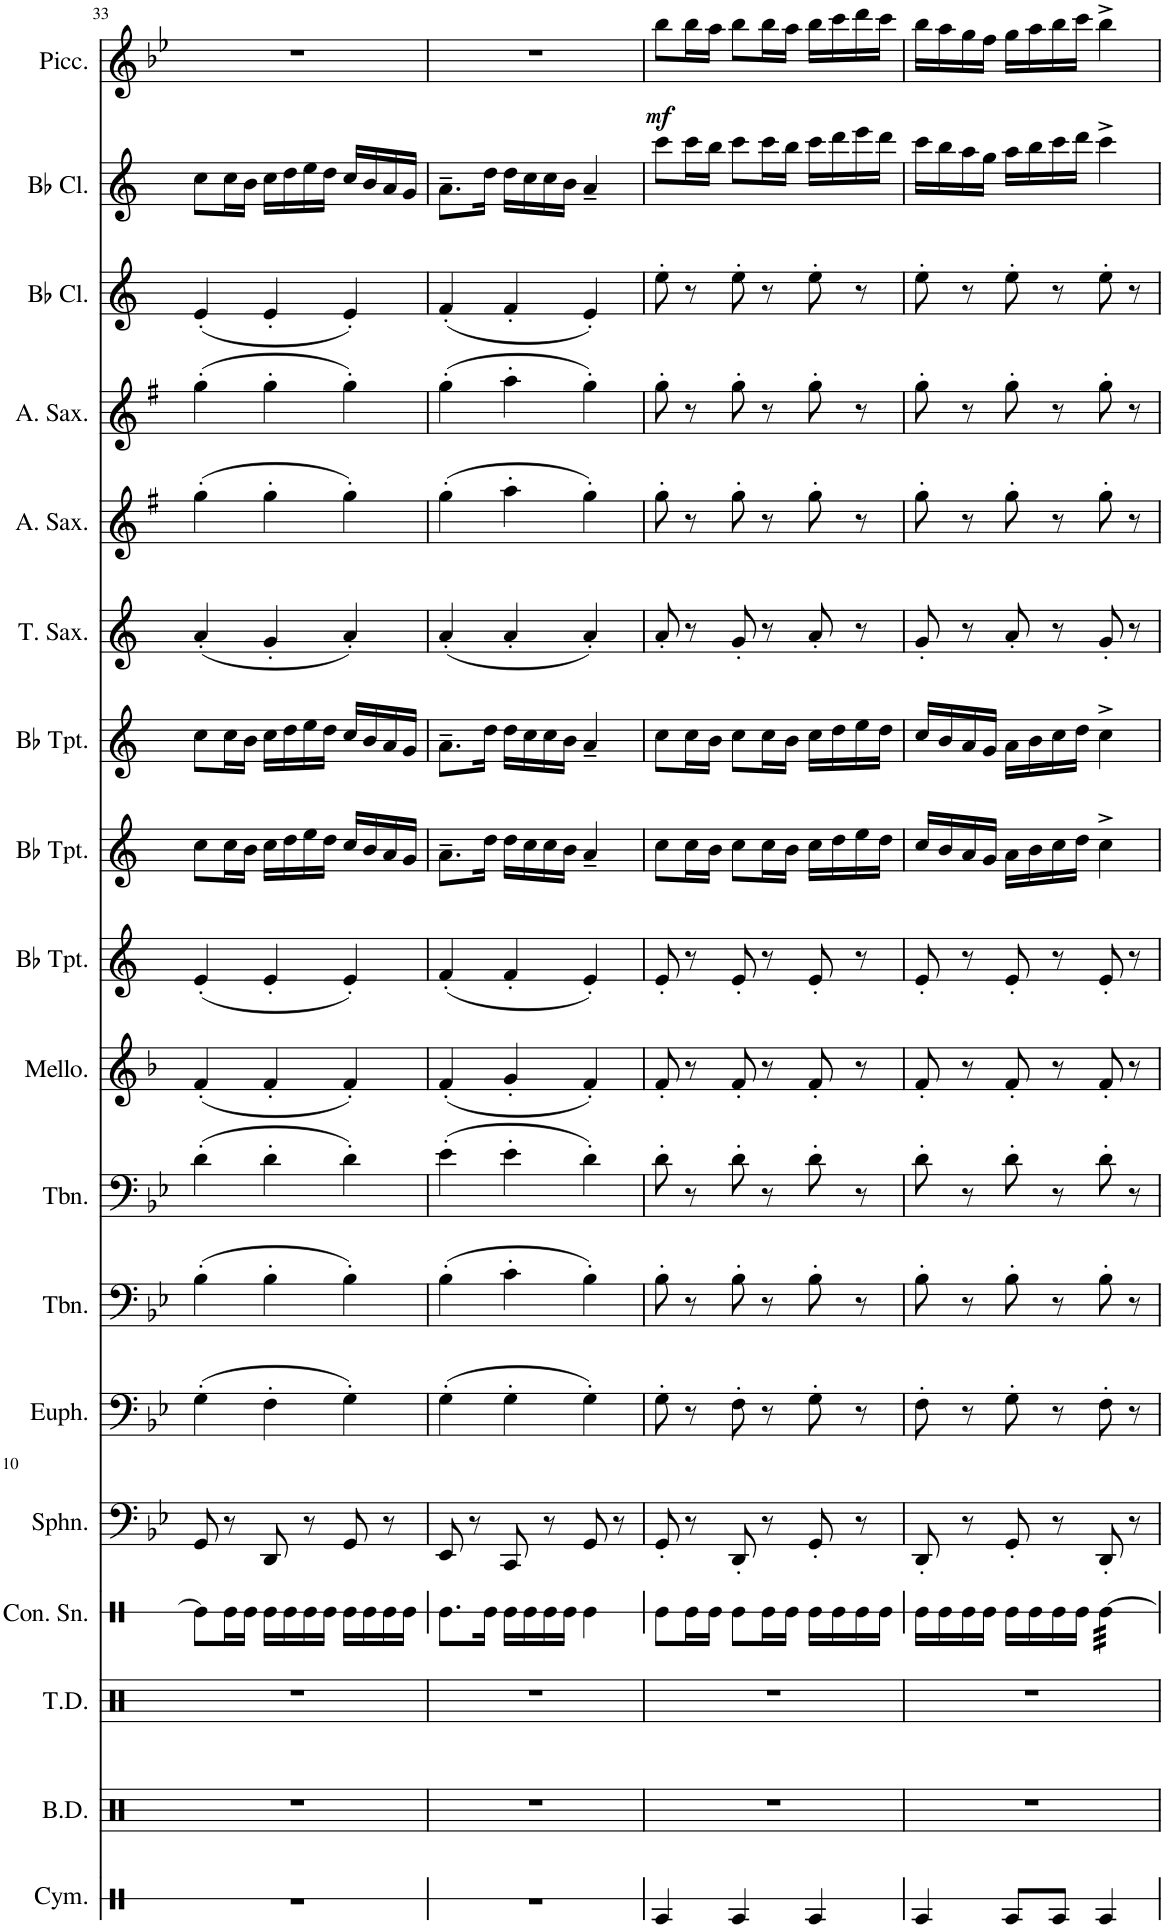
**kern	**kern	**kern	**kern	**kern	**kern	**kern	**kern	**kern	**kern	**kern	**kern	**kern	**kern	**kern	**kern	**kern	**kern	**dynam
*part18	*part17	*part16	*part15	*part14	*part13	*part12	*part11	*part10	*part9	*part8	*part7	*part6	*part5	*part4	*part3	*part2	*part1	*part1
*staff18	*staff17	*staff16	*staff15	*staff14	*staff13	*staff12	*staff11	*staff10	*staff9	*staff8	*staff7	*staff6	*staff5	*staff4	*staff3	*staff2	*staff1	*staff1
*I"Cymbals	*I"Bass Drums	*I"Tenor Drums	*I"Concert Snare Drum	*I"Sousaphone	*I"Euphonium	*I"Trombone	*I"Trombone	*I"Mellophone	*I"Bb Trumpet	*I"Bb Trumpet	*I"Bb Trumpet	*I"Tenor Saxophone	*I"Alto Saxophone	*I"Alto Saxophone	*I"Bb Clarinet	*I"Bb Clarinet	*I"Piccolo	*
*I'Cym.	*I'B.D.	*I'T.D.	*I'Con. Sn.	*I'Sphn.	*I'Euph.	*I'Tbn.	*I'Tbn.	*I'Mello.	*I'Bb Tpt.	*I'Bb Tpt.	*I'Bb Tpt.	*I'T. Sax.	*I'A. Sax.	*I'A. Sax.	*I'Bb Cl.	*I'Bb Cl.	*I'Picc.	*
!!LO:PB:g=z
*clefX	*clefX	*clefX	*clefX	*clefF4	*clefF4	*clefF4	*clefF4	*clefG2	*clefG2	*clefG2	*clefG2	*clefG2	*clefG2	*clefG2	*clefG2	*clefG2	*clefG2	*
*	*	*	*	*	*	*	*	*Trd4c7	*Trd1c2	*Trd1c2	*Trd1c2	*Trd8c14	*Trd5c9	*Trd5c9	*Trd1c2	*Trd1c2	*Trd-7c-12	*
*k[]	*k[]	*k[]	*k[]	*k[b-e-]	*k[b-e-]	*k[b-e-]	*k[b-e-]	*k[b-]	*k[]	*k[]	*k[]	*k[]	*k[f#]	*k[f#]	*k[]	*k[]	*k[b-e-]	*
*M3/4	*M3/4	*M3/4	*M3/4	*M3/4	*M3/4	*M3/4	*M3/4	*M3/4	*M3/4	*M3/4	*M3/4	*M3/4	*M3/4	*M3/4	*M3/4	*M3/4	*M3/4	*
=33	=33	=33	=33	=33	=33	=33	=33	=33	=33	=33	=33	=33	=33	=33	=33	=33	=33	=33
2.r	2.r	2.r	8Re\L]	8GG/	(4G'\	(4B-'\	(4d'\	(4f'/	(4e'/	8cc\L	8cc\L	(4a'/	(4gg'\	(4gg'\	(4e'/	8cc\L	2.r	.
.	.	.	16Re\L	8r	.	.	.	.	.	16cc\L	16cc\L	.	.	.	.	16cc\L	.	.
.	.	.	16Re\JJ	.	.	.	.	.	.	16b\JJ	16b\JJ	.	.	.	.	16b\JJ	.	.
.	.	.	16Re\LL	8DD/	4F'\	4B-'\	4d'\	4f'/	4e'/	16cc\LL	16cc\LL	4g'/	4gg'\	4gg'\	4e'/	16cc\LL	.	.
.	.	.	16Re\	.	.	.	.	.	.	16dd\	16dd\	.	.	.	.	16dd\	.	.
.	.	.	16Re\	8r	.	.	.	.	.	16ee\	16ee\	.	.	.	.	16ee\	.	.
.	.	.	16Re\JJ	.	.	.	.	.	.	16dd\JJ	16dd\JJ	.	.	.	.	16dd\JJ	.	.
.	.	.	16Re\LL	8GG/	4G'\)	4B-'\)	4d'\)	4f'/)	4e'/)	16cc/LL	16cc/LL	4a'/)	4gg'\)	4gg'\)	4e'/)	16cc/LL	.	.
.	.	.	16Re\	.	.	.	.	.	.	16b/	16b/	.	.	.	.	16b/	.	.
.	.	.	16Re\	8r	.	.	.	.	.	16a/	16a/	.	.	.	.	16a/	.	.
.	.	.	16Re\JJ	.	.	.	.	.	.	16g/JJ	16g/JJ	.	.	.	.	16g/JJ	.	.
=34	=34	=34	=34	=34	=34	=34	=34	=34	=34	=34	=34	=34	=34	=34	=34	=34	=34	=34
2.r	2.r	2.r	8.Re\L	8EE-/	(4G'\	(4B-'\	(4e-'\	(4f'/	(4f'/	8.a~\L	8.a~\L	(4a'/	(4gg'\	(4gg'\	(4f'/	8.a~\L	2.r	.
.	.	.	.	8r	.	.	.	.	.	.	.	.	.	.	.	.	.	.
.	.	.	16Re\Jk	.	.	.	.	.	.	16dd\Jk	16dd\Jk	.	.	.	.	16dd\Jk	.	.
.	.	.	16Re\LL	8CC/	4G'\	4c'\	4e-'\	4g'/	4f'/	16dd\LL	16dd\LL	4a'/	4aa'\	4aa'\	4f'/	16dd\LL	.	.
.	.	.	16Re\	.	.	.	.	.	.	16cc\	16cc\	.	.	.	.	16cc\	.	.
.	.	.	16Re\	8r	.	.	.	.	.	16cc\	16cc\	.	.	.	.	16cc\	.	.
.	.	.	16Re\JJ	.	.	.	.	.	.	16b\JJ	16b\JJ	.	.	.	.	16b\JJ	.	.
.	.	.	4Re\	8GG/	4G'\)	4B-'\)	4d'\)	4f'/)	4e'/)	4a~/	4a~/	4a'/)	4gg'\)	4gg'\)	4e'/)	4a~/	.	.
.	.	.	.	8r	.	.	.	.	.	.	.	.	.	.	.	.	.	.
=35	=35	=35	=35	=35	=35	=35	=35	=35	=35	=35	=35	=35	=35	=35	=35	=35	=35	=35
!	!	!	!	!	!	!	!	!	!	!	!	!	!	!	!	!	!	!LO:DY:b
4RA/	2.r	2.r	8Re\L	8GG'/	8G'\	8B-'\	8d'\	8f'/	8e'/	8cc\L	8cc\L	8a'/	8gg'\	8gg'\	8ee'\	8ccc\L	8bb-\L	mf
.	.	.	16Re\L	8r	8r	8r	8r	8r	8r	16cc\L	16cc\L	8r	8r	8r	8r	16ccc\L	16bb-\L	.
.	.	.	16Re\JJ	.	.	.	.	.	.	16b\JJ	16b\JJ	.	.	.	.	16bb\JJ	16aa\JJ	.
4RA/	.	.	8Re\L	8DD'/	8F'\	8B-'\	8d'\	8f'/	8e'/	8cc\L	8cc\L	8g'/	8gg'\	8gg'\	8ee'\	8ccc\L	8bb-\L	.
.	.	.	16Re\L	8r	8r	8r	8r	8r	8r	16cc\L	16cc\L	8r	8r	8r	8r	16ccc\L	16bb-\L	.
.	.	.	16Re\JJ	.	.	.	.	.	.	16b\JJ	16b\JJ	.	.	.	.	16bb\JJ	16aa\JJ	.
4RA/	.	.	16Re\LL	8GG'/	8G'\	8B-'\	8d'\	8f'/	8e'/	16cc\LL	16cc\LL	8a'/	8gg'\	8gg'\	8ee'\	16ccc\LL	16bb-\LL	.
.	.	.	16Re\	.	.	.	.	.	.	16dd\	16dd\	.	.	.	.	16ddd\	16ccc\	.
.	.	.	16Re\	8r	8r	8r	8r	8r	8r	16ee\	16ee\	8r	8r	8r	8r	16eee\	16ddd\	.
.	.	.	16Re\JJ	.	.	.	.	.	.	16dd\JJ	16dd\JJ	.	.	.	.	16ddd\JJ	16ccc\JJ	.
=36	=36	=36	=36	=36	=36	=36	=36	=36	=36	=36	=36	=36	=36	=36	=36	=36	=36	=36
4RA/	2.r	2.r	16Re\LL	8DD'/	8F'\	8B-'\	8d'\	8f'/	8e'/	16cc/LL	16cc/LL	8g'/	8gg'\	8gg'\	8ee'\	16ccc\LL	16bb-\LL	.
.	.	.	16Re\	.	.	.	.	.	.	16b/	16b/	.	.	.	.	16bb\	16aa\	.
.	.	.	16Re\	8r	8r	8r	8r	8r	8r	16a/	16a/	8r	8r	8r	8r	16aa\	16gg\	.
.	.	.	16Re\JJ	.	.	.	.	.	.	16g/JJ	16g/JJ	.	.	.	.	16gg\JJ	16ff\JJ	.
8RA/L	.	.	16Re\LL	8GG'/	8G'\	8B-'\	8d'\	8f'/	8e'/	16a\LL	16a\LL	8a'/	8gg'\	8gg'\	8ee'\	16aa\LL	16gg\LL	.
.	.	.	16Re\	.	.	.	.	.	.	16b\	16b\	.	.	.	.	16bb\	16aa\	.
8RA/J	.	.	16Re\	8r	8r	8r	8r	8r	8r	16cc\	16cc\	8r	8r	8r	8r	16ccc\	16bb-\	.
.	.	.	16Re\JJ	.	.	.	.	.	.	16dd\JJ	16dd\JJ	.	.	.	.	16ddd\JJ	16ccc\JJ	.
*	*	*	*tremolo	*	*	*	*	*	*	*	*	*	*	*	*	*	*	*
4RA/	.	.	[32Re\LLL	8DD'/	8F'\	8B-'\	8d'\	8f'/	8e'/	4cc^\	4cc^\	8g'/	8gg'\	8gg'\	8ee'\	4ccc^\	4bb-^\	.
.	.	.	32Re\	.	.	.	.	.	.	.	.	.	.	.	.	.	.	.
.	.	.	32Re\	.	.	.	.	.	.	.	.	.	.	.	.	.	.	.
.	.	.	32Re\	.	.	.	.	.	.	.	.	.	.	.	.	.	.	.
.	.	.	32Re\	8r	8r	8r	8r	8r	8r	.	.	8r	8r	8r	8r	.	.	.
.	.	.	32Re\	.	.	.	.	.	.	.	.	.	.	.	.	.	.	.
.	.	.	32Re\	.	.	.	.	.	.	.	.	.	.	.	.	.	.	.
.	.	.	32Re\JJJ	.	.	.	.	.	.	.	.	.	.	.	.	.	.	.
*	*	*	*Xtremolo	*	*	*	*	*	*	*	*	*	*	*	*	*	*	*
=	=	=	=	=	=	=	=	=	=	=	=	=	=	=	=	=	=	=
*-	*-	*-	*-	*-	*-	*-	*-	*-	*-	*-	*-	*-	*-	*-	*-	*-	*-	*-
